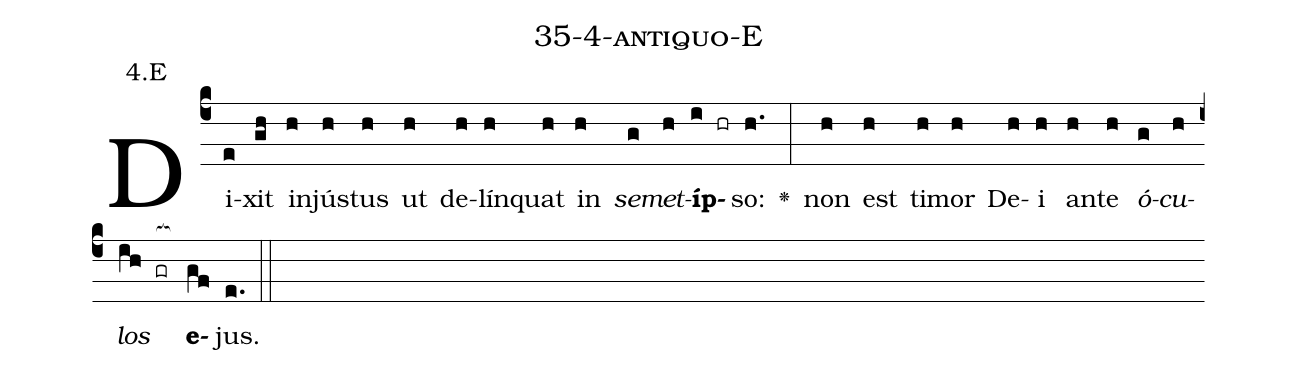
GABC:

name: 35-4-antiquo-E;
annotation: 4.E;
%%
(c4)Di(e)xit(gh) in(h)jús(h)tus(h) ut(h) de(h)lín(h)quat(h) in(h) <i>se</i>(g)<i>met</i>(h)<b>íp</b>(i hr)so:(h.) <v>\greheightstar</v>(:) non(h) est(h) ti(h)mor(h) De(h)i(h) an(h)te(h) <i>ó</i>(g)<i>cu</i>(h)<i>los</i>(ih gr[ocb:1{]) <b>e</b>(gf[ocb:0}])jus.(e.) (::)


%E(h) u(g) o(h) u(ih) a(gf) e.(e.) (::)
